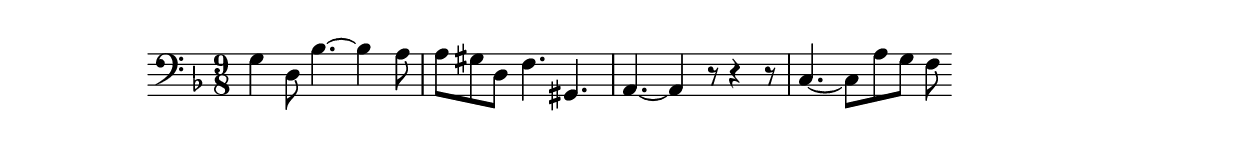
\version "1.5.68"
\header {
texidoc = "Ties should not collide with dots."
}

\score{\notes{\time 9/8 \key f \major\clef bass
  g4 d8 bes4.  ~    bes4    a8    \bar "|"
  a8    gis8    d8 f4.    gis,4.    \bar "|"
  a,4.   ~    a,4    r8   r4   r8   \bar "|"
  c4.   ~    c8    a8    g8    f8
}}

